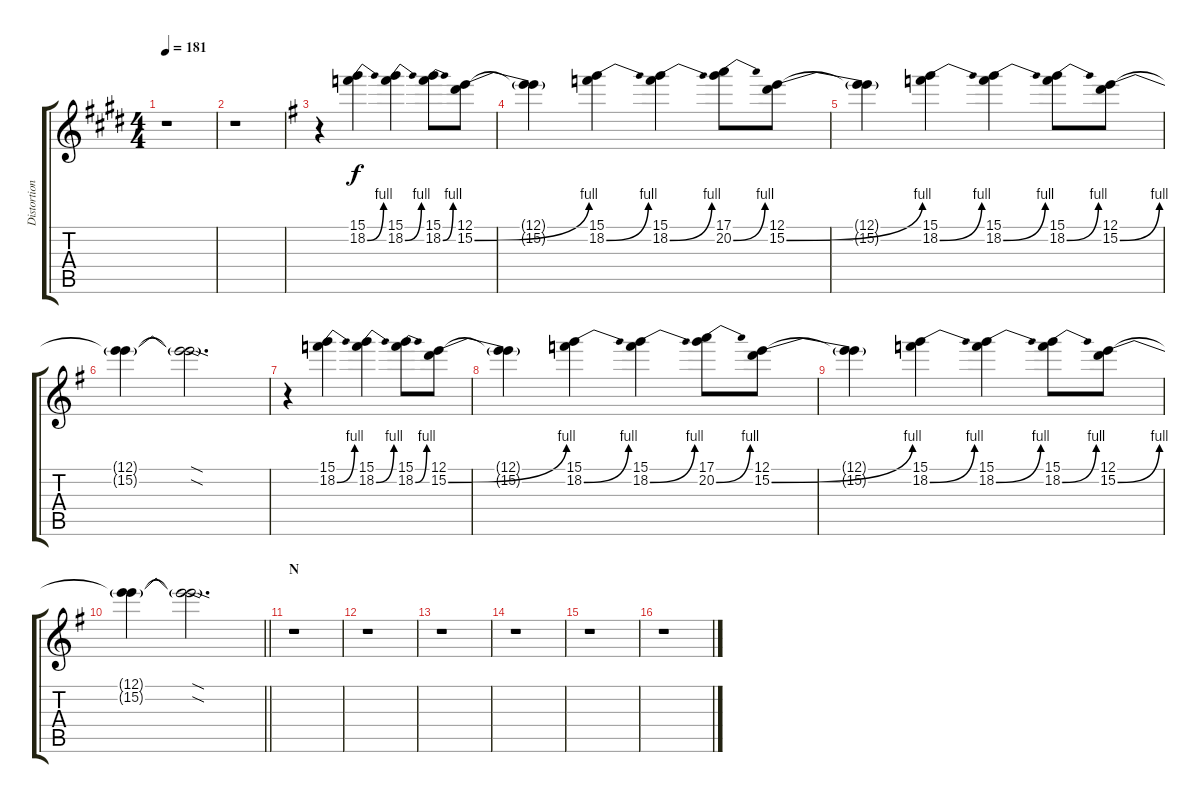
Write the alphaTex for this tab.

\track ("Distortion 5" "Distortion") {instrument distortionguitar}
\staff {score tabs}
\tuning (E4 B3 G3 D3 A2 E2) {hide}
\ts (4 4)
\tempo 181
\clef g2
\ks e
r.1{dy f} |
r.1 |
\ks g
r.4 (15.1 18.2{be (bend 0 0 60 4)}).4 (15.1 18.2{be (bend 0 0 60 4)}).4 (15.1 18.2{be (bend 0 0 60 4)}).8 (12.1 15.2{be (bend 0 0 60 4)}).8 |
(12.1{t} 15.2{t}).4 (15.1 18.2{be (bend 0 0 60 4)}).4 (15.1 18.2{be (bend 0 0 60 4)}).4 (17.1 20.2{be (bend 0 0 60 4)}).8 (12.1 15.2{be (bend 0 0 60 4)}).8 |
(12.1{t} 15.2{t}).4 (15.1 18.2{be (bend 0 0 60 4)}).4 (15.1 18.2{be (bend 0 0 60 4)}).4 (15.1 18.2{be (bend 0 0 60 4)}).8 (12.1 15.2{be (bend 0 0 60 4)}).8 |
(12.1{t} 15.2{t}).4 (12.1{sod t} 15.2{sod t}).2{d} |
r.4 (15.1 18.2{be (bend 0 0 60 4)}).4 (15.1 18.2{be (bend 0 0 60 4)}).4 (15.1 18.2{be (bend 0 0 60 4)}).8 (12.1 15.2{be (bend 0 0 60 4)}).8 |
(12.1{t} 15.2{t}).4 (15.1 18.2{be (bend 0 0 60 4)}).4 (15.1 18.2{be (bend 0 0 60 4)}).4 (17.1 20.2{be (bend 0 0 60 4)}).8 (12.1 15.2{be (bend 0 0 60 4)}).8 |
(12.1{t} 15.2{t}).4 (15.1 18.2{be (bend 0 0 60 4)}).4 (15.1 18.2{be (bend 0 0 60 4)}).4 (15.1 18.2{be (bend 0 0 60 4)}).8 (12.1 15.2{be (bend 0 0 60 4)}).8 |
\barLineRight lightlight
(12.1{t} 15.2{t}).4 (12.1{sod t} 15.2{sod t}).2{d} |
\section ("" "N")
r.1 |
r.1 |
r.1 |
r.1 |
r.1 |
r.1
